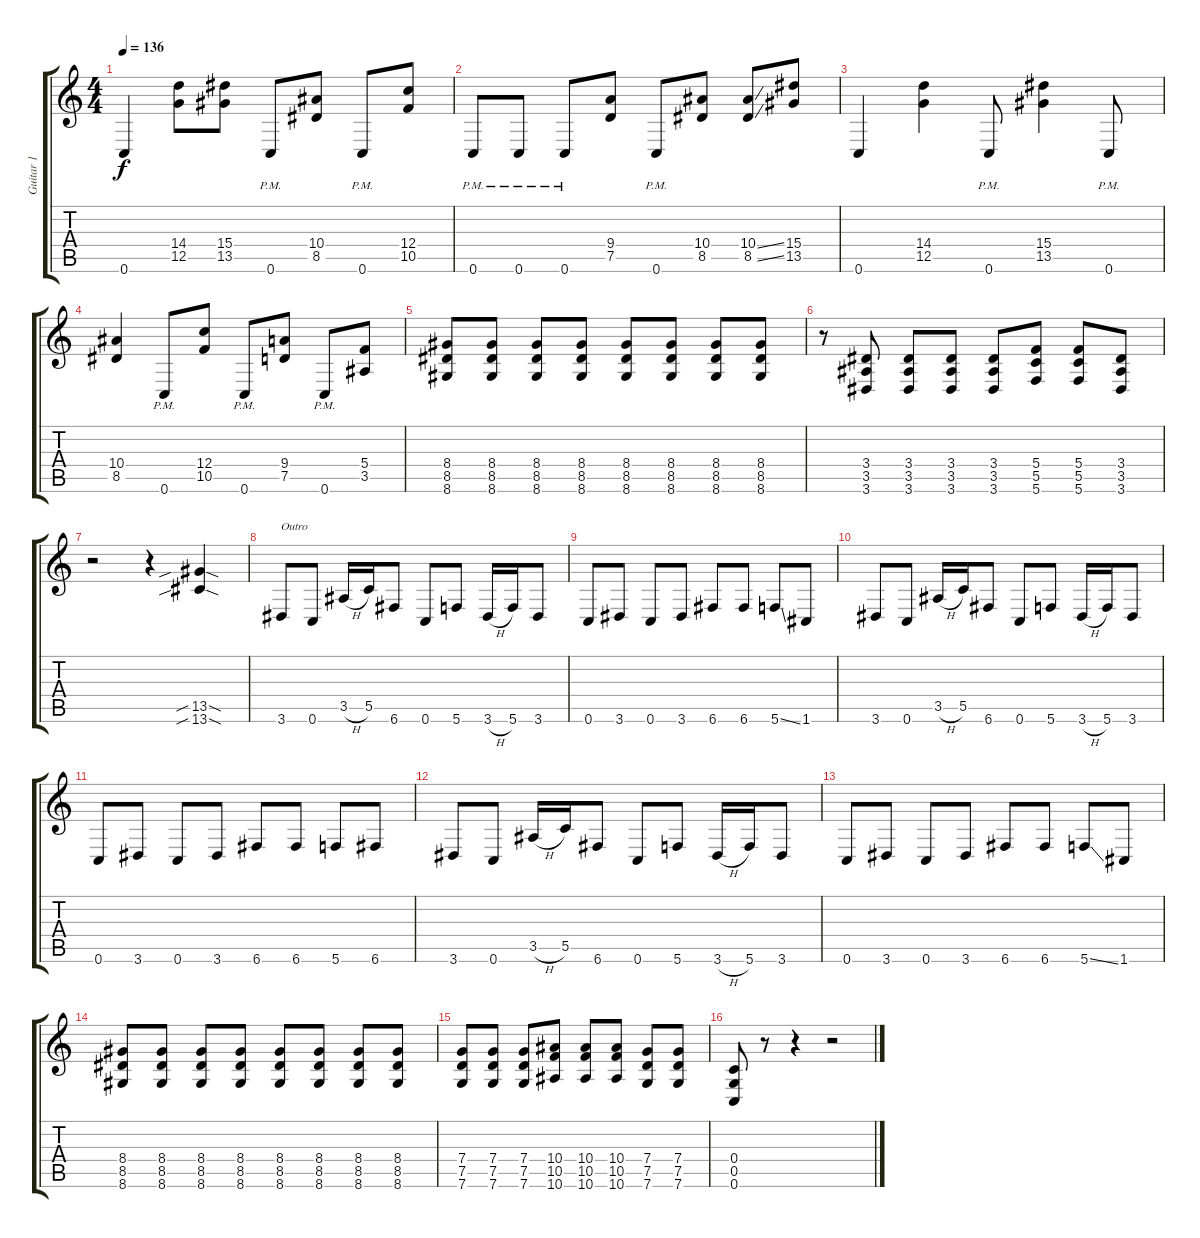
\track ("Guitar 1" "Guitar 1") {instrument distortionguitar}
\staff {score tabs}
\tuning (D4 A3 F3 C3 G2 C2) {hide}
\ts (4 4)
\tempo 136
\clef g2
\ks c
0.6.4{dy f} (14.4 12.5).8 (15.4 13.5).8 0.6{pm}.8 (10.4 8.5).8 0.6{pm}.8 (12.4 10.5).8 |
0.6{pm}.8 0.6{pm}.8 0.6{pm}.8 (9.4 7.5).8 0.6{pm}.8 (10.4 8.5).8 (10.4{ss} 8.5{ss}).8 (15.4 13.5).8 |
0.6.4 (14.4 12.5).4 0.6{pm}.8 (15.4 13.5).4 0.6{pm}.8 |
(10.4 8.5).4 0.6{pm}.8 (12.4 10.5).8 0.6{pm}.8 (9.4 7.5).8 0.6{pm}.8 (5.4 3.5).8 |
(8.4 8.5 8.6).8 (8.4 8.5 8.6).8 (8.4 8.5 8.6).8 (8.4 8.5 8.6).8 (8.4 8.5 8.6).8 (8.4 8.5 8.6).8 (8.4 8.5 8.6).8 (8.4 8.5 8.6).8 |
r.8 (3.4 3.5 3.6).8 (3.4 3.5 3.6).8 (3.4 3.5 3.6).8 (3.4 3.5 3.6).8 (5.4 5.5 5.6).8 (5.4 5.5 5.6).8 (3.4 3.5 3.6).8 |
r.2 r.4 (13.5{sib sod} 13.6{sib sod}).4 |
3.6.8{txt "Outro"} 0.6.8 3.5{h}.16 5.5.16 6.6.8 0.6.8 5.6.8 3.6{h}.16 5.6.16 3.6.8 |
0.6.8 3.6.8 0.6.8 3.6.8 6.6.8 6.6.8 5.6{ss}.8 1.6.8 |
3.6.8 0.6.8 3.5{h}.16 5.5.16 6.6.8 0.6.8 5.6.8 3.6{h}.16 5.6.16 3.6.8 |
0.6.8 3.6.8 0.6.8 3.6.8 6.6.8 6.6.8 5.6.8 6.6.8 |
3.6.8 0.6.8 3.5{h}.16 5.5.16 6.6.8 0.6.8 5.6.8 3.6{h}.16 5.6.16 3.6.8 |
0.6.8 3.6.8 0.6.8 3.6.8 6.6.8 6.6.8 5.6{ss}.8 1.6.8 |
(8.4 8.5 8.6).8 (8.4 8.5 8.6).8 (8.4 8.5 8.6).8 (8.4 8.5 8.6).8 (8.4 8.5 8.6).8 (8.4 8.5 8.6).8 (8.4 8.5 8.6).8 (8.4 8.5 8.6).8 |
(7.4 7.5 7.6).8 (7.4 7.5 7.6).8 (7.4 7.5 7.6).8 (10.4 10.5 10.6).8 (10.4 10.5 10.6).8 (10.4 10.5 10.6).8 (7.4 7.5 7.6).8 (7.4 7.5 7.6).8 |
(0.4 0.5 0.6).8 r.8 r.4 r.2
